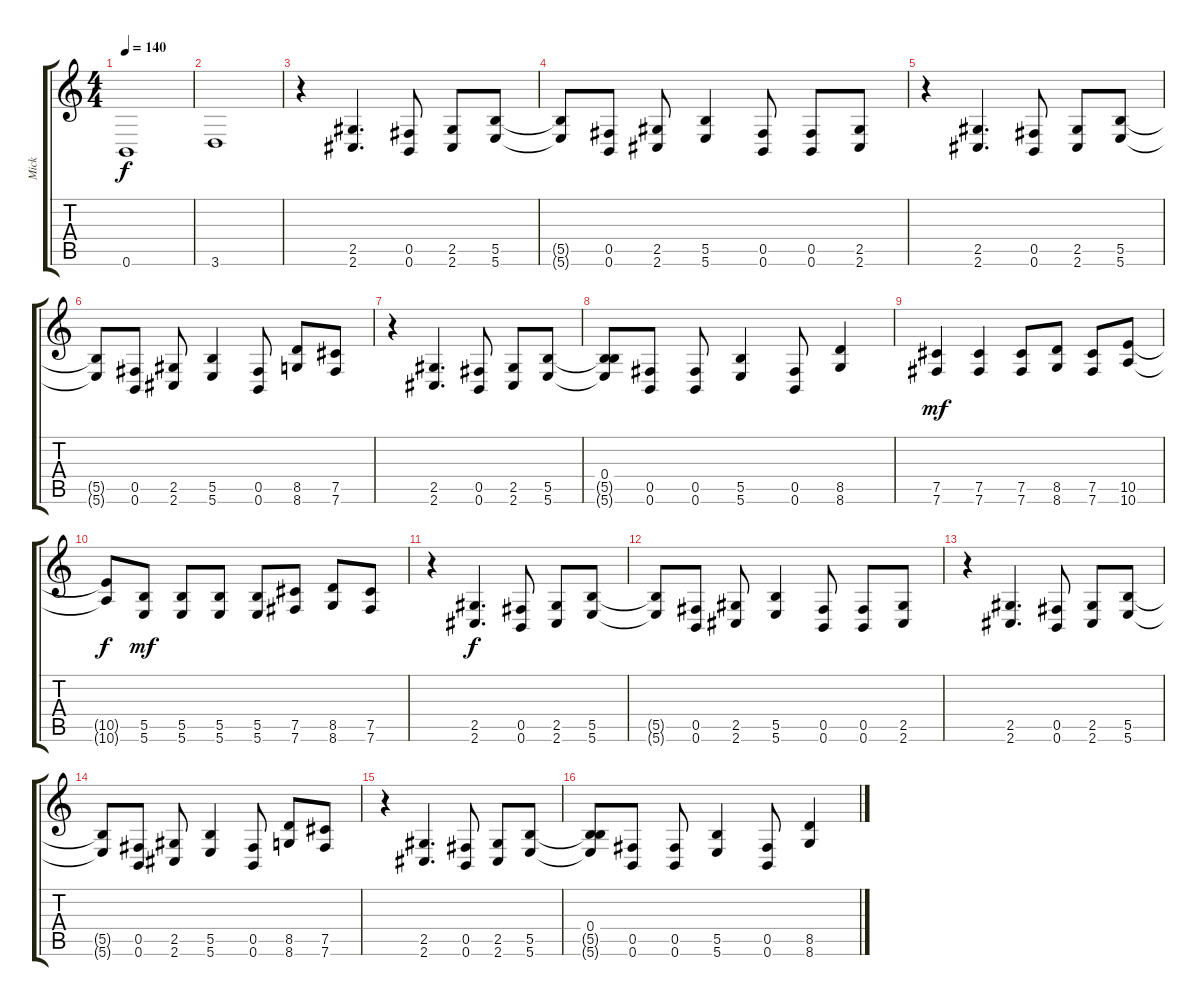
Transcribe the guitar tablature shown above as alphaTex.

\track ("Mick" "Mick") {instrument distortionguitar}
\staff {score tabs}
\tuning (Db4 Ab3 E3 B2 Gb2 B1) {hide}
\ts (4 4)
\tempo 140
\clef g2
\ks c
0.6.1{dy f} |
3.6.1 |
r.4 (2.5 2.6).4{d} (0.5 0.6).8 (2.5 2.6).8 (5.5 5.6).8 |
(5.5{t} 5.6{t}).8 (0.5 0.6).8 (2.5 2.6).8 (5.5 5.6).4 (0.5 0.6).8 (0.5 0.6).8 (2.5 2.6).8 |
r.4 (2.5 2.6).4{d} (0.5 0.6).8 (2.5 2.6).8 (5.5 5.6).8 |
(5.5{t} 5.6{t}).8 (0.5 0.6).8 (2.5 2.6).8 (5.5 5.6).4 (0.5 0.6).8 (8.5 8.6).8 (7.5 7.6).8 |
r.4 (2.5 2.6).4{d} (0.5 0.6).8 (2.5 2.6).8 (5.5 5.6).8 |
(0.4 5.5{t} 5.6{t}).8 (0.5 0.6).8 (0.5 0.6).8 (5.5 5.6).4 (0.5 0.6).8 (8.5 8.6).4 |
(7.5 7.6).4{dy mf} (7.5 7.6).4 (7.5 7.6).8 (8.5 8.6).8 (7.5 7.6).8 (10.5 10.6).8 |
(10.5{t} 10.6{t}).8{dy f} (5.5 5.6).8{dy mf} (5.5 5.6).8 (5.5 5.6).8 (5.5 5.6).8 (7.5 7.6).8 (8.5 8.6).8 (7.5 7.6).8 |
r.4 (2.5 2.6).4{d dy f} (0.5 0.6).8 (2.5 2.6).8 (5.5 5.6).8 |
(5.5{t} 5.6{t}).8 (0.5 0.6).8 (2.5 2.6).8 (5.5 5.6).4 (0.5 0.6).8 (0.5 0.6).8 (2.5 2.6).8 |
r.4 (2.5 2.6).4{d} (0.5 0.6).8 (2.5 2.6).8 (5.5 5.6).8 |
(5.5{t} 5.6{t}).8 (0.5 0.6).8 (2.5 2.6).8 (5.5 5.6).4 (0.5 0.6).8 (8.5 8.6).8 (7.5 7.6).8 |
r.4 (2.5 2.6).4{d} (0.5 0.6).8 (2.5 2.6).8 (5.5 5.6).8 |
(0.4 5.5{t} 5.6{t}).8 (0.5 0.6).8 (0.5 0.6).8 (5.5 5.6).4 (0.5 0.6).8 (8.5 8.6).4
